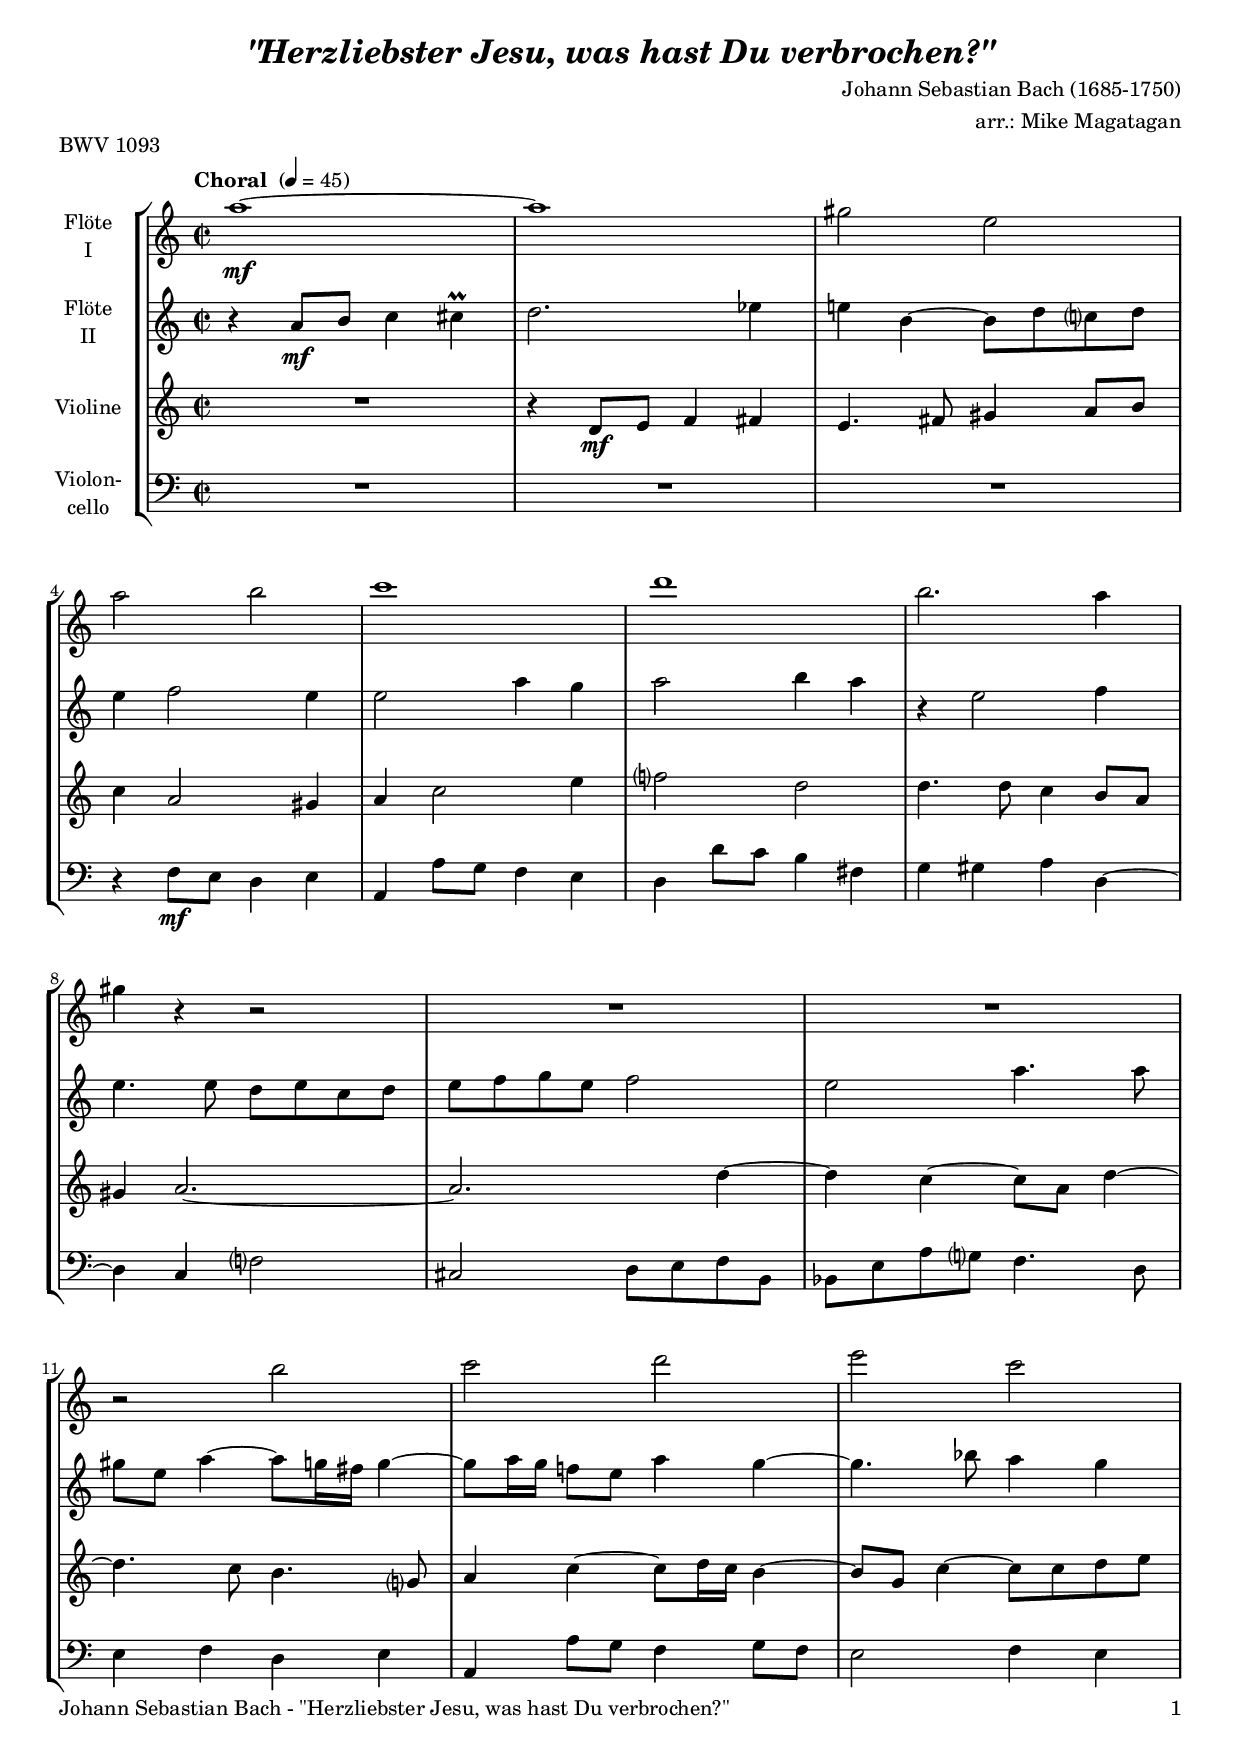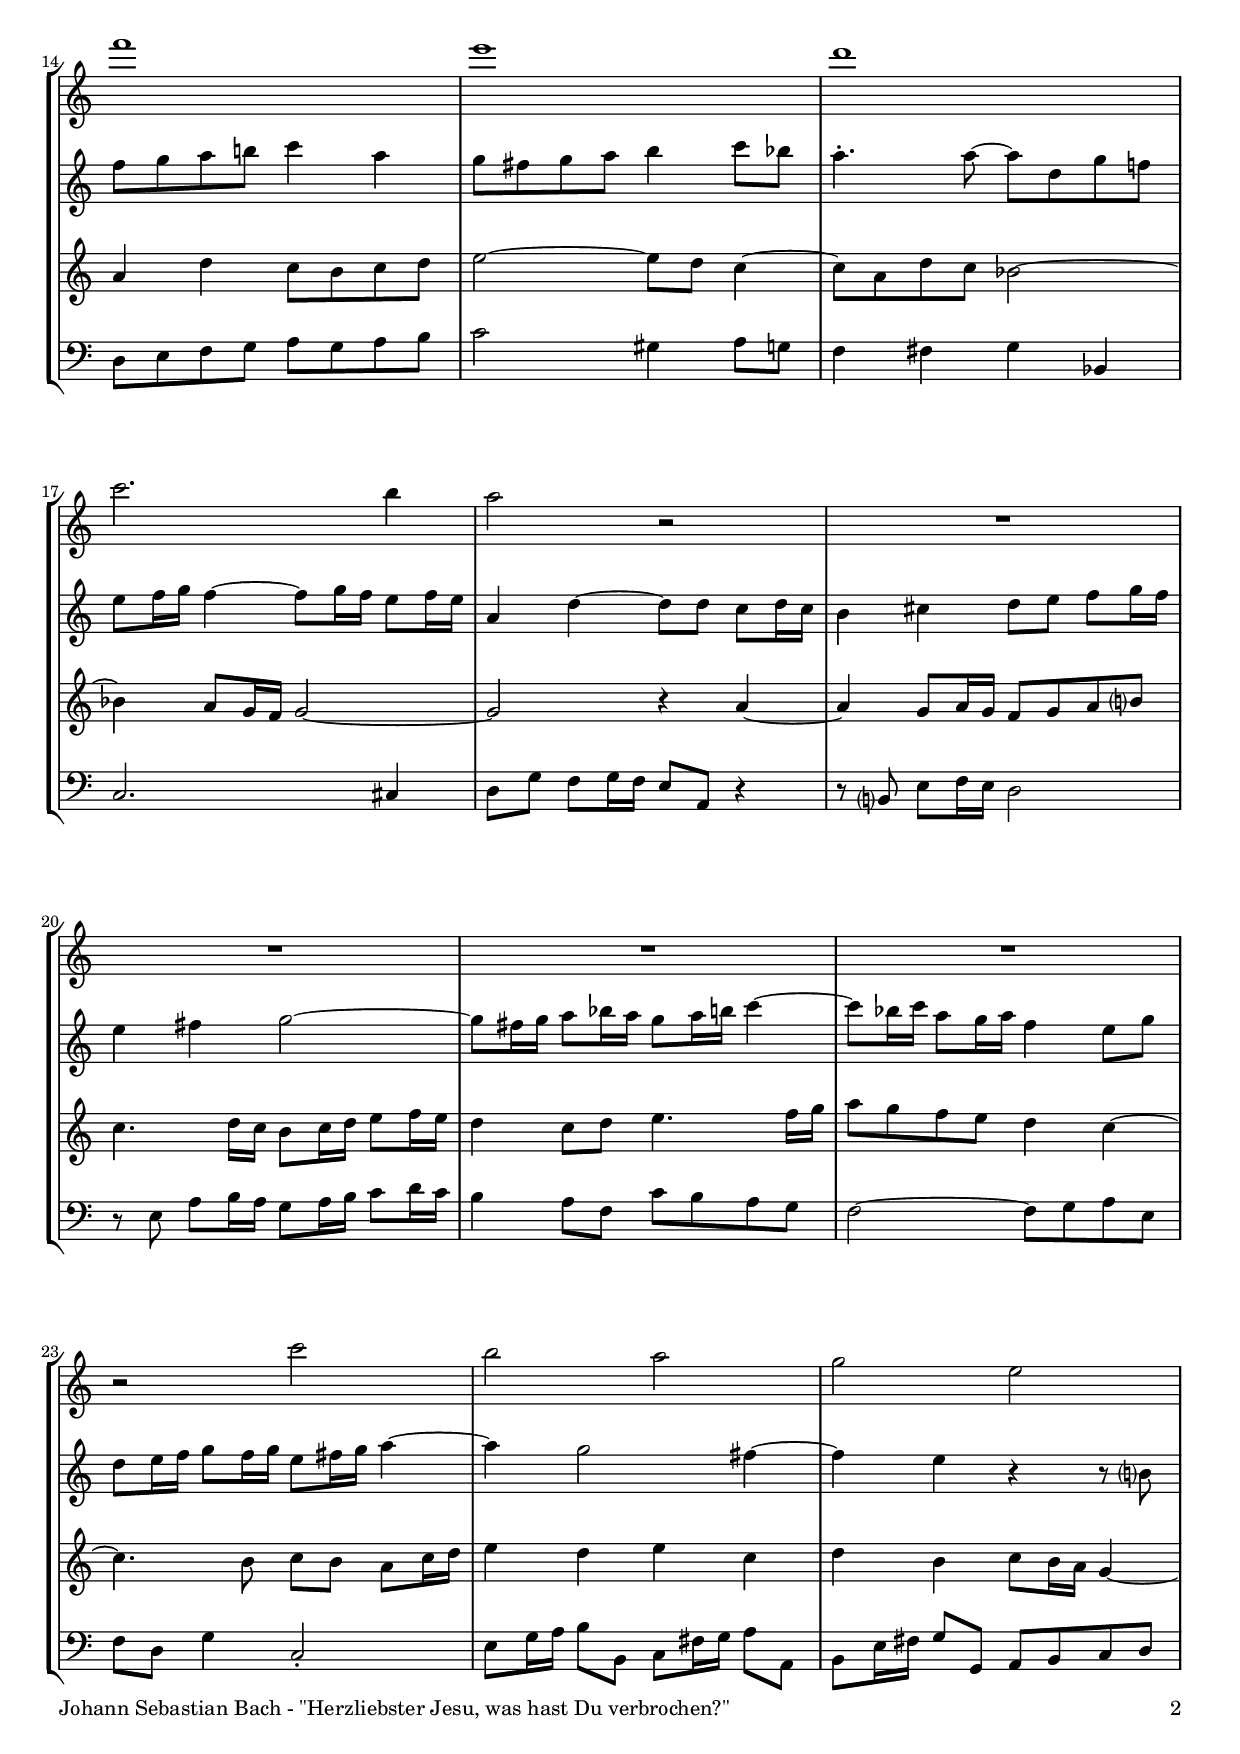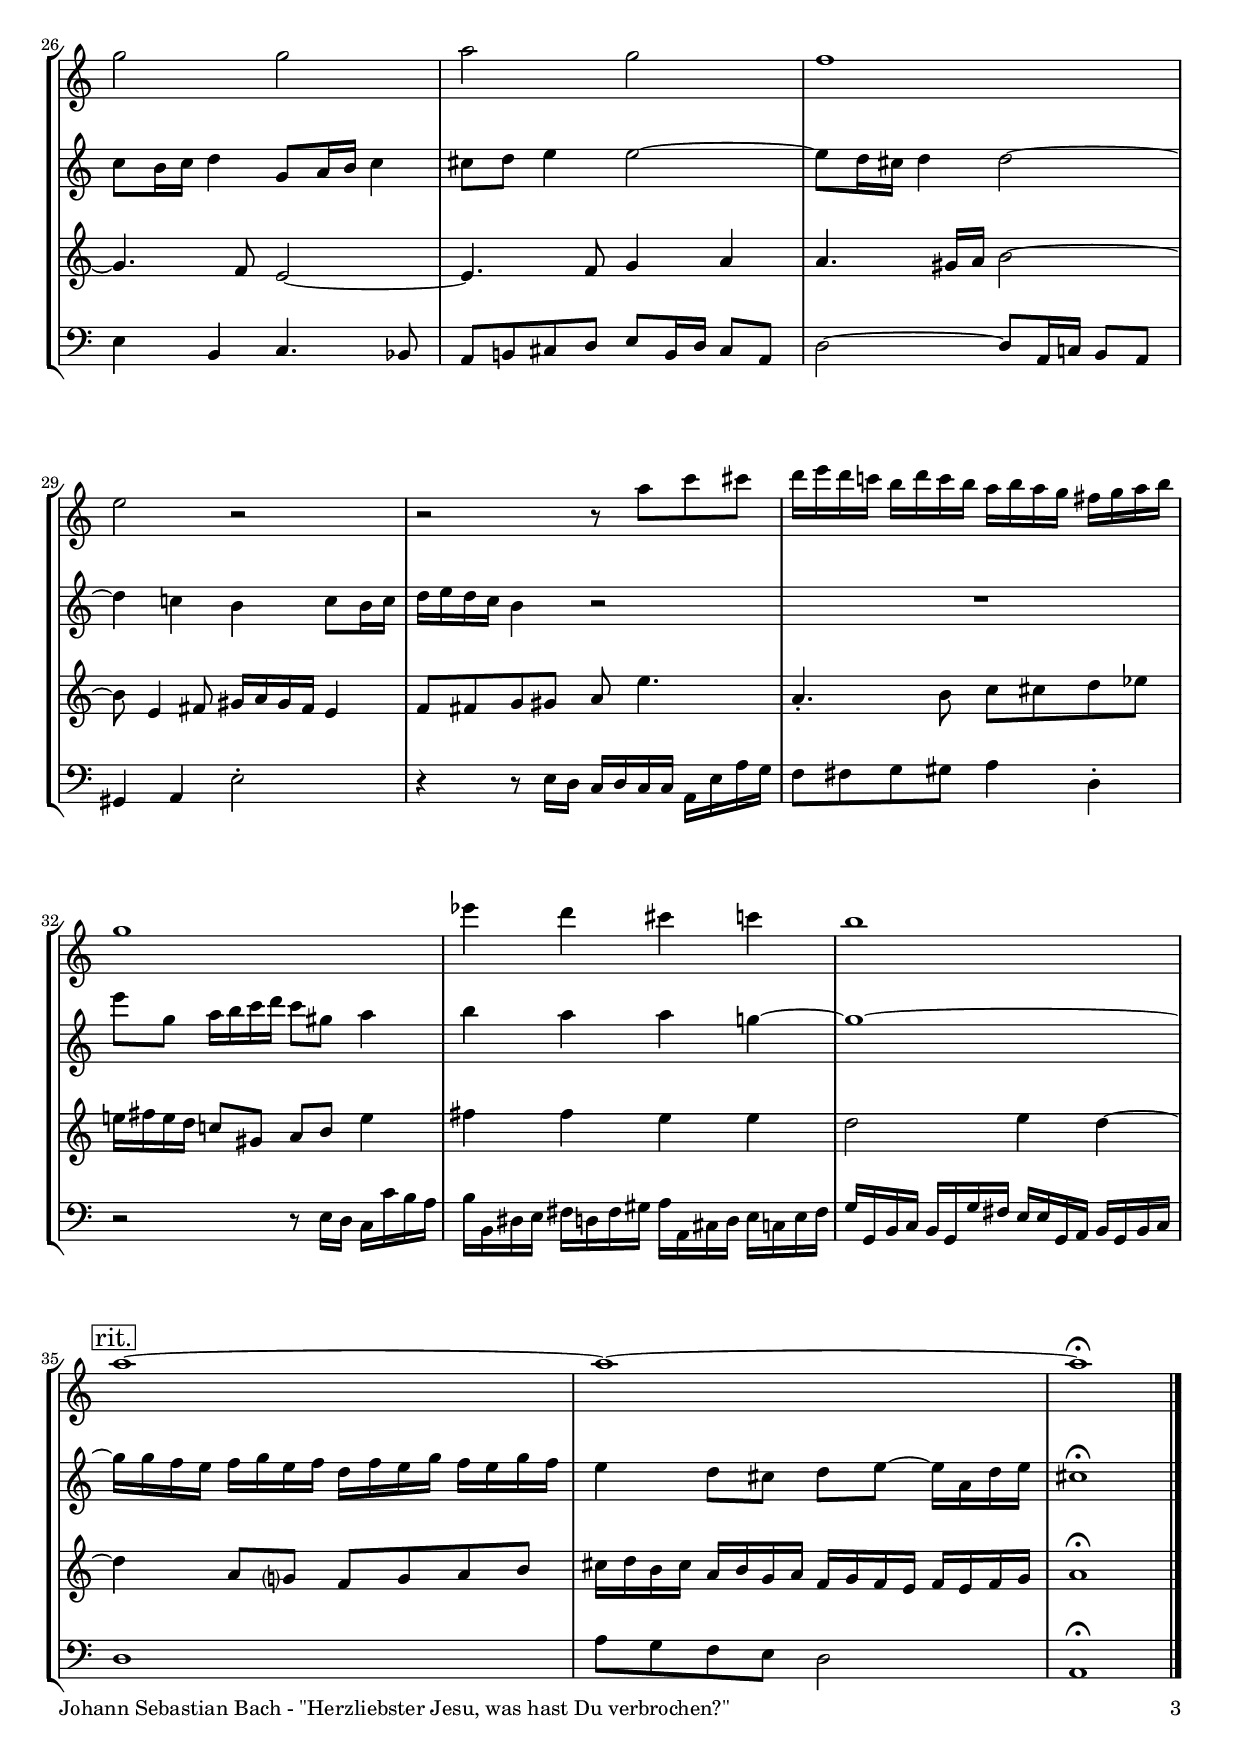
\version "2.24.4"
\include "deutsch.ly"

#(set-global-staff-size 18)

\header {
  title     = \markup \bold \italic "\"Herzliebster Jesu, was hast Du verbrochen?\""
  composer  = "Johann Sebastian Bach (1685-1750)"
  arranger  = "arr.: Mike Magatagan"
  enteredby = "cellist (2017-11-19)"
  piece     = "BWV 1093"
}

voiceconsts = {
  \key d \minor
  \clef "treble"
  \time 2/2
%  \numericTimeSignature
  \compressEmptyMeasures
  \tempo "Choral " 4=45
}

mifl = "flute"
mivl = "violin"
mivc = "cello"

rit = \mark \markup \box "rit."

va = \relative c'' {
  \voiceconsts

  d1~\mf
  d
  cis2 a
  d e
  f1
  g
  e2. d4
  cis r r2
  R1*2
  r2 e
  f g
  a f
  b1

  a
  g
  f2. e4
  d2 r
  R1*4
  r2 f
  e d
  c a
  c c
  d c
  b1
  a2 r
  r r8 d f fis

  g16 a g f! e[ g f e] d e d c h[ c d e]
  c1
  as'4 g fis f
  e1 \rit
  d~
  d~
  d\fermata \bar "|."
}

vb = \relative c' {
  \voiceconsts

  r4 d8\mf e f4 fis\prall
  g2. as4
  a! e~ e8 g f? g
  a4 b2 a4
  a2 d4 c
  d2 e4 d
  r a2 b4

  a4. a8 g a f g
  a b c a b2
  a d4. d8
  cis a d4~ d8 c!16 h c4~
  c8 d16 c b!8[ a] d4 c~
  c4. es8 d4 c

  b8 c d e! f4 d
  c8 h c d e4 f8 es
  d4.-. d8~ d g, c b!
  a b16 c b4~ b8 c16 b a8[ b16 a]
  d,4 g~ g8 g f[ g16 f]

  e4 fis g8 a b[ c16 b]
  a4 h c2~
  c8 h16 c d8[ es16 d] c8 d16 e f4~
  f8 es16 f d8[ c16 d] b4 a8 c

  g a16 b c8[ b16 c] a8 h16 c d4~
  d c2 h4~
  h a r r8 e?
  f e16 f g4 c,8 d16 e f4
  fis8 g a4 a2~
  a8 g16 fis g4 g2~

  g4 f! e f8 e16 f
  g a g f e4 r2
  R1
  a'8 c, d16[ e f g] f8 cis d4
  e d d c!~
  c1~ \rit

  c16 c b a b[ c a b] g b a c b[ a c b]
  a4 g8 fis g[ a]~ a16 d, g a
  fis1\fermata \bar "|."
}

vc = \relative c' {
  \voiceconsts

  R1
  r4 g8\mf a b4 h
  a4. h8 cis4 d8 e
  f4 d2 cis4
  d f2 a4
  b?2 g
  g4. g8 f4 e8 d

  cis4 d2.~
  d g4~
  g f~ f8 d g4~
  g4. f8 e4. c?8
  d4 f~ f8 g16 f e4~
  e8 c f4~ f8 f g a
  d,4 g f8 e f g

  a2~ a8 g f4~
  f8 d g f es2~
  es4 d8 c16 b c2~
  c r4 d~
  d c8 d16 c b8 c d e?
  f4. g16 f e8 f16 g a8[ b16 a]

  g4 f8 g a4. b16 c
  d8 c b a g4 f~
  f4. e8 f e d[ f16 g]
  a4 g a f
  g e f8 e16 d c4~
  c4. b8 a2~

  a4. b8 c4 d
  d4. cis16 d e2~
  e8 a,4 h8 cis16 d cis h a4
  b8 h c cis d a'4.
  d,-. e8 f fis g as

  a!16 h a g f!8[ cis] d e a4
  h h a a
  g2 a4 g~ \rit
  g d8 c? b c d e

  fis16 g e fis d[ e c d] b c b a b[ a b c]
  d1\fermata \bar "|."
}

vd = \relative c {
  \voiceconsts
  \clef "bass"

  R1*3
  r4 b8\mf a g4 a
  d, d'8 c b4 a
  g g'8 f e4 h
  c cis d g,~
  g f b?2
  fis g8 a b e,

  es a d c? b4. g8
  a4 b g a
  d, d'8 c b4 c8 b
  a2 b4 a
  g8 a b c d c d e
  f2 cis4 d8 c

  b4 h c es,
  f2. fis4
  g8 c b[ c16 b] a8 d, r4
  r8 e? a[ b16 a] g2
  r8 a d[ e16 d] c8 d16 e f8[ g16 f]
  e4 d8 b f' e d c

  b2~ b8 c d a
  b g c4 f,2-.
  a8 c16 d e8[ e,] f h16 c d8[ d,]
  e a16 h c8[ c,] d e f g
  a4 e f4. es8

  d e! fis g a e16 g fis8[ d]
  g2~ g8 d16 f! e8[ d]
  cis4 d a'2-.
  r4 r8 a16 g f g f f d[ a' d c]
  b8 h c cis d4 g,-.

  r2 r8 a16 g f[ f' e d]
  e e, gis a h[ g h cis] d d, fis g a[ f a h]

  c c, e f e[ c c' h] a a c, d e[ c e f] \rit
  g1
  d'8 c b a g2
  d1\fermata \bar "|."
}


music = \new StaffGroup <<
  \new Staff {
    \set Staff.midiInstrument = \mifl
    \set Staff.instrumentName = \markup \center-column { "Flöte" "I" }
    \transpose d a { \va }
  }

  \new Staff {
    \set Staff.midiInstrument = \mifl
    \set Staff.instrumentName = \markup \center-column { "Flöte" "II" }
    \transpose d a { \vb }
  }

  \new Staff {
    \set Staff.midiInstrument = \mivl
    \set Staff.instrumentName = \markup \center-column { "Violine" }
    \transpose d a { \vc }
  }
  
  \new Staff {
    \set Staff.midiInstrument = \mivc
    \set Staff.instrumentName = \markup \center-column { "Violon-" "cello" }
    \transpose d a { \vd }
  }
>>

\book {
  \paper {
    print-page-number = ##t
    print-first-page-number = ##t
    ragged-last-bottom = ##f
    oddHeaderMarkup = \markup \null
    evenHeaderMarkup = \markup \null
    oddFooterMarkup = \markup {
      \fill-line {
        \if \should-print-page-number
        "Johann Sebastian Bach - \"Herzliebster Jesu, was hast Du verbrochen?\"" \fromproperty #'page:page-number-string
      }
    }
    evenFooterMarkup = \oddFooterMarkup
  } \score {
    \music
    \layout {}
  }

  \score {
    \unfoldRepeats \music

    \midi {
      \context {
        \Score
      }
    }
  }
}
